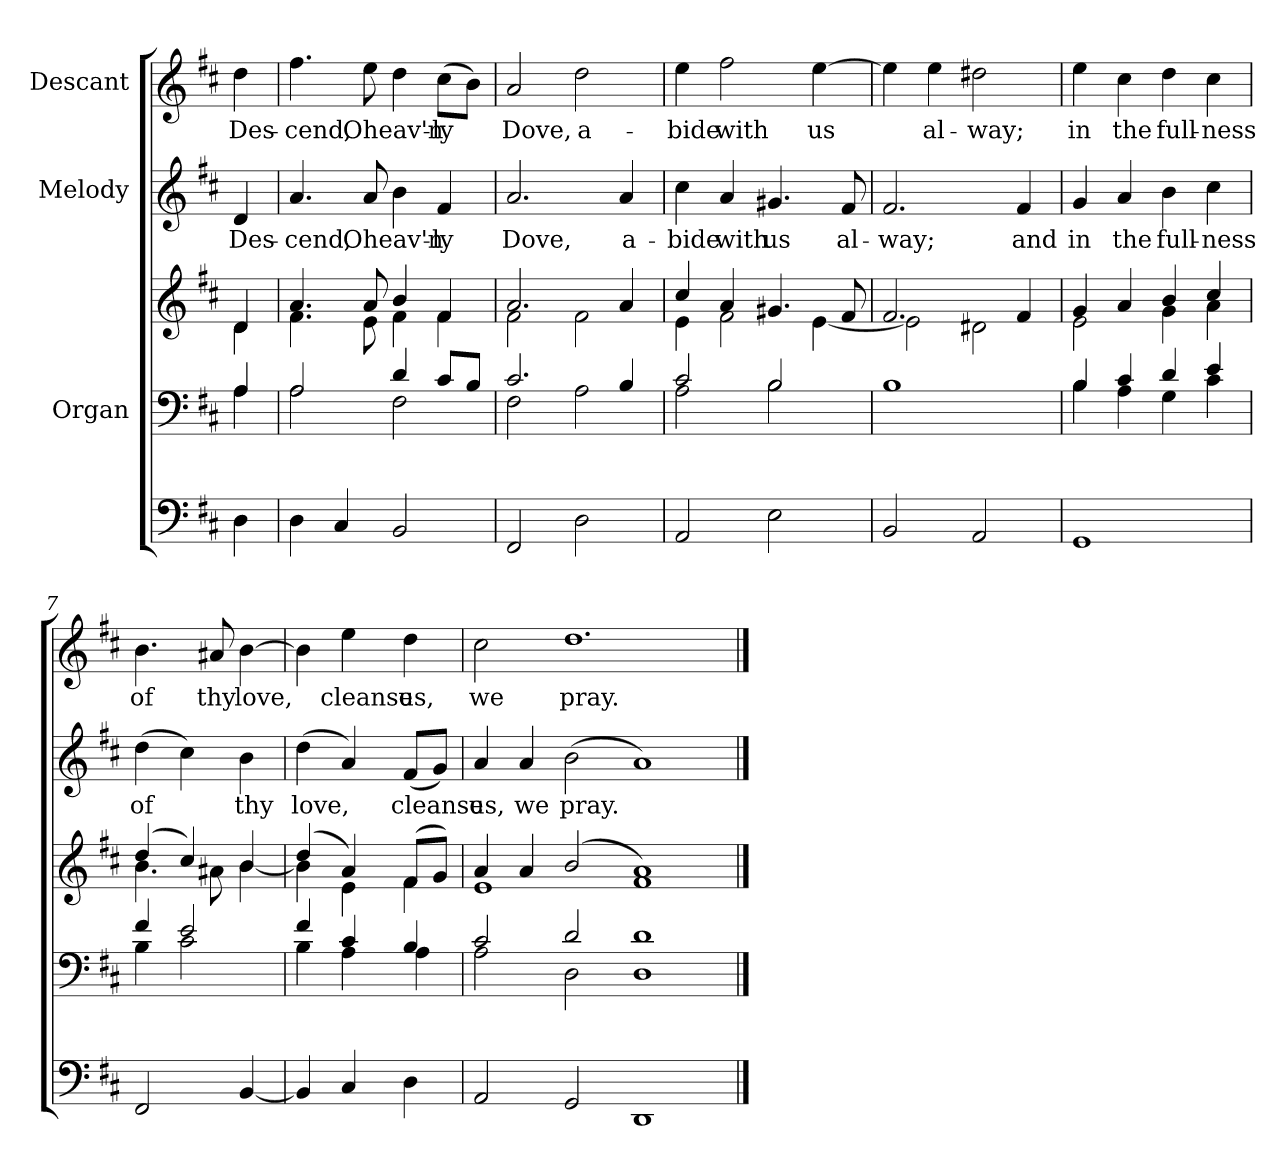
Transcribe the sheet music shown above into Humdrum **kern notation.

**kern	**kern	**kern	**kern	**text	**kern	**text
*part4	*part3	*part3	*part2	*part2	*part1	*part1
*staff5	*staff4	*staff3	*staff2	*staff2	*staff1	*staff1
*	*I"Organ	*	*I"Melody	*	*I"Descant	*
*clefF4	*clefF4	*clefG2	*clefG2	*	*clefG2	*
*k[f#c#]	*k[f#c#]	*k[f#c#]	*k[f#c#]	*	*k[f#c#]	*
*D:	*D:	*D:	*D:	*	*D:	*
=1	=1	=1	=1	=1	=1	=1
*	*^	*^	*	*	*	*
!	!	!	!	!	!	!LO:LY:b	!	!LO:LY:b
4D\	4A/	4A\	4d/	4d\	4d/	Des-	4dd\	Des-
=2	=2	=2	=2	=2	=2	=2	=2	=2
!	!	!	!	!	!	!LO:LY:b	!	!LO:LY:b
4D\	2A/	2A\	4.a/	4.f#\	4.a/	-cend,	4.ff#\	-cend,
4C#/	.	.	.	.	.	.	.	.
!	!	!	!	!	!	!LO:LY:b	!	!LO:LY:b
.	.	.	8a/	8e\	8a/	Oheav'n-	8ee\	Oheav'n-
2BB/	4d/	2F#\	4b/	4f#\	4b\	.	4dd\	.
!	!	!	!	!	!	!LO:LY:b	!	!LO:LY:b
.	8c#/L	.	4f#/	4f#\	4f#/	-ly	(>8cc#\L	-ly
.	8B/J	.	.	.	.	.	8b\J)	.
=3	=3	=3	=3	=3	=3	=3	=3	=3
!	!	!	!	!	!	!LO:LY:b	!	!LO:LY:b
2FF#/	2.c#/	2F#\	2.a/	2f#\	2.a/	Dove,	2a/	Dove,
!	!	!	!	!	!	!	!	!LO:LY:b
2D\	.	2A\	.	2f#\	.	.	2dd\	a-
!	!	!	!	!	!	!LO:LY:b	!	!
.	4B/	.	4a/	.	4a/	a-	.	.
=4	=4	=4	=4	=4	=4	=4	=4	=4
!	!	!	!	!	!	!LO:LY:b	!	!LO:LY:b
2AA/	2c#/	2A\	4cc#/	4e\	4cc#\	-bide	4ee\	-bide
!	!	!	!	!	!	!LO:LY:b	!	!LO:LY:b
.	.	.	4a/	2f#\	4a/	with	2ff#\	with
!	!	!	!	!	!	!LO:LY:b	!	!
2E\	2B/	2B\	4.g#X/	.	4.g#X/	us	.	.
!	!	!	!	!	!	!	!	!LO:LY:b
.	.	.	.	[<4e\	.	.	[>4ee\	us
!	!	!	!	!	!	!LO:LY:b	!	!
.	.	.	8f#/	.	8f#/	al-	.	.
*	*v	*v	*	*	*	*	*	*
=5	=5	=5	=5	=5	=5	=5	=5
!	!	!	!	!	!LO:LY:b	!	!
2BB/	1B	2.f#/	2e\]	2.f#/	-way;	4ee\]	.
!	!	!	!	!	!	!	!LO:LY:b
.	.	.	.	.	.	4ee\	al-
!	!	!	!	!	!	!	!LO:LY:b
2AA/	.	.	2d#X\	.	.	2dd#X\	-way;
!	!	!	!	!	!LO:LY:b	!	!
.	.	4f#/	.	4f#/	and	.	.
!!LO:LB:g=z
=6	=6	=6	=6	=6	=6	=6	=6
*	*^	*	*	*	*	*	*
!	!	!	!	!	!	!LO:LY:b	!	!LO:LY:b
1GG	4B/	4B\	4g/	2e\	4g/	in	4ee\	in
!	!	!	!	!	!	!LO:LY:b	!	!LO:LY:b
.	4c#/	4A\	4a/	.	4a/	the	4cc#\	the
!	!	!	!	!	!	!LO:LY:b	!	!LO:LY:b
.	4d/	4G\	4b/	4g\	4b\	full-	4dd\	full-
!	!	!	!	!	!	!LO:LY:b	!	!LO:LY:b
.	4e/	4c#\	4cc#/	4a\	4cc#\	-ness	4cc#\	-ness
=7	=7	=7	=7	=7	=7	=7	=7	=7
!	!	!	!	!	!	!LO:LY:b	!	!LO:LY:b
2FF#/	4f#/	4B\	(>4dd/	4.b\	(>4dd\	of	4.b\	of
.	2e/	2c#\	4cc#/)	.	4cc#\)	.	.	.
!	!	!	!	!	!	!	!	!LO:LY:b
.	.	.	.	8a#X\	.	.	8a#X/	thy
!	!	!	!	!	!	!LO:LY:b	!	!LO:LY:b
[<4BB/	.	.	4b/	[<4b\	4b\	thy	[>4b\	love,
=8	=8	=8	=8	=8	=8	=8	=8	=8
!	!	!	!	!	!	!LO:LY:b	!	!
4BB/]	4f#/	4B\	(>4dd/	4b\]	(>4dd\	love,	4b\]	.
!	!	!	!	!	!	!	!	!LO:LY:b
4C#/	4c#/	4A\	4a/)	4e\	4a/)	.	4ee\	cleanse
!	!	!	!	!	!	!LO:LY:b	!	!LO:LY:b
4D\	4B/	4A\	(>8f#/L	4f#\	(<8f#/L	cleanse	4dd\	us,
.	.	.	8g/J)	.	8g/J)	.	.	.
=9	=9	=9	=9	=9	=9	=9	=9	=9
!	!	!	!	!	!	!LO:LY:b	!	!LO:LY:b
2AA/	2c#/	2A\	4a/	1e	4a/	us,	2cc#\	we
!	!	!	!	!	!	!LO:LY:b	!	!
.	.	.	4a/	.	4a/	we	.	.
!	!	!	!	!	!	!LO:LY:b	!	!LO:LY:b
2GG/	2d/	2D\	(>2b/	.	(>2b\	pray.	1.dd	pray.
1DD	1d	1D	1a)	1f#	1a)	.	.	.
*	*v	*v	*	*	*	*	*	*
*	*	*v	*v	*	*	*	*
==	==	==	==	==	==	==
*-	*-	*-	*-	*-	*-	*-
